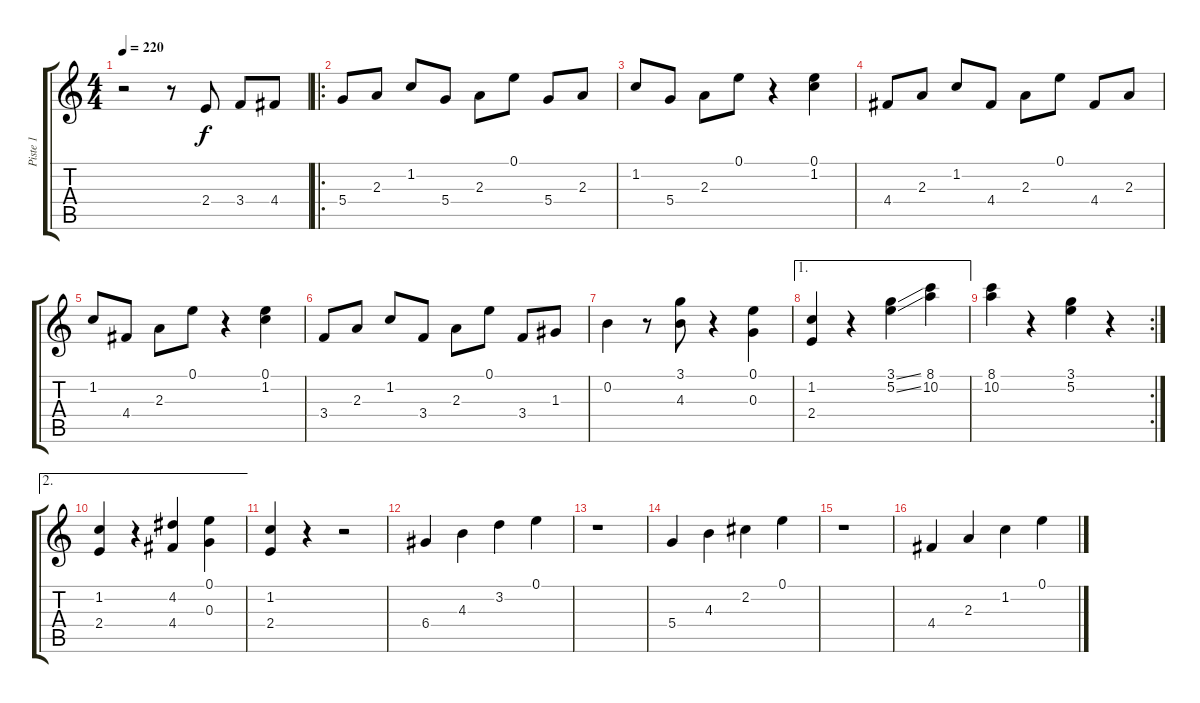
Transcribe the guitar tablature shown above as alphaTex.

\track ("Piste 1" "Piste 1") {instrument acousticguitarnylon}
\staff {score tabs}
\tuning (E4 B3 G3 D3 A2 E2) {hide}
\ts (4 4)
\tempo 220
\clef g2
\ks c
r.2{dy f instrument acousticguitarnylon} r.8 2.4.8 3.4.8 4.4.8 |
\ro
5.4.8 2.3.8 1.2.8 5.4.8 2.3.8 0.1.8 5.4.8 2.3.8 |
1.2.8 5.4.8 2.3.8 0.1.8 r.4 (0.1 1.2).4 |
4.4.8 2.3.8 1.2.8 4.4.8 2.3.8 0.1.8 4.4.8 2.3.8 |
1.2.8 4.4.8 2.3.8 0.1.8 r.4 (0.1 1.2).4 |
3.4.8 2.3.8 1.2.8 3.4.8 2.3.8 0.1.8 3.4.8 1.3.8 |
0.2.4 r.8 (3.1 4.3).8 r.4 (0.1 0.3).4 |
\ae 1
(1.2 2.4).4 r.4 (3.1{ss} 5.2{ss}).4 (8.1 10.2).4 |
\rc 2
(8.1 10.2).4 r.4 (3.1 5.2).4 r.4 |
\ae 2
(1.2 2.4).4 r.4 (4.2 4.4).4 (0.1 0.3).4 |
(1.2 2.4).4 r.4 r.2 |
6.4.4 4.3.4 3.2.4 0.1.4 |
r.1 |
5.4.4 4.3.4 2.2.4 0.1.4 |
r.1 |
4.4.4 2.3.4 1.2.4 0.1.4
